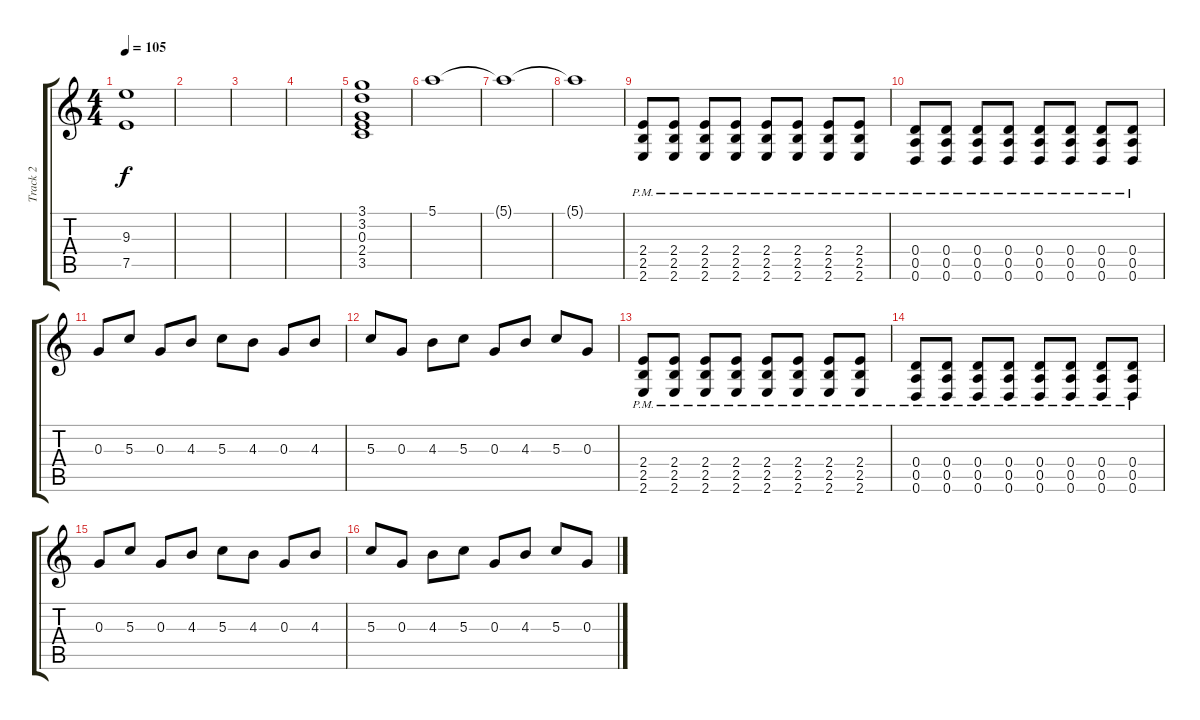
\track ("Track 2" "Track 2") {instrument electricguitarclean}
\staff {score tabs}
\tuning (E4 B3 G3 D3 A2 D2) {hide}
\ts (4 4)
\tempo 105
\clef g2
\ks c
(9.3 7.5).1{dy f} |
|
|
|
(3.1 3.2 0.3 2.4 3.5).1{volume 4 instrument electricguitarclean} |
5.1.1{volume 10} |
5.1{t}.1{volume 12} |
5.1{t}.1{volume 16} |
(2.4{pm} 2.5{pm} 2.6{pm}).8{instrument distortionguitar} (2.4{pm} 2.5{pm} 2.6{pm}).8 (2.4{pm} 2.5{pm} 2.6{pm}).8 (2.4{pm} 2.5{pm} 2.6{pm}).8 (2.4{pm} 2.5{pm} 2.6{pm}).8 (2.4{pm} 2.5{pm} 2.6{pm}).8 (2.4{pm} 2.5{pm} 2.6{pm}).8 (2.4{pm} 2.5{pm} 2.6{pm}).8 |
(0.4{pm} 0.5{pm} 0.6{pm}).8 (0.4{pm} 0.5{pm} 0.6{pm}).8 (0.4{pm} 0.5{pm} 0.6{pm}).8 (0.4{pm} 0.5{pm} 0.6{pm}).8 (0.4{pm} 0.5{pm} 0.6{pm}).8 (0.4{pm} 0.5{pm} 0.6{pm}).8 (0.4{pm} 0.5{pm} 0.6{pm}).8 (0.4{pm} 0.5{pm} 0.6{pm}).8 |
0.3.8 5.3.8 0.3.8 4.3.8 5.3.8 4.3.8 0.3.8 4.3.8 |
5.3.8 0.3.8 4.3.8 5.3.8 0.3.8 4.3.8 5.3.8 0.3.8 |
(2.4{pm} 2.5{pm} 2.6{pm}).8 (2.4{pm} 2.5{pm} 2.6{pm}).8 (2.4{pm} 2.5{pm} 2.6{pm}).8 (2.4{pm} 2.5{pm} 2.6{pm}).8 (2.4{pm} 2.5{pm} 2.6{pm}).8 (2.4{pm} 2.5{pm} 2.6{pm}).8 (2.4{pm} 2.5{pm} 2.6{pm}).8 (2.4{pm} 2.5{pm} 2.6{pm}).8 |
(0.4{pm} 0.5{pm} 0.6{pm}).8 (0.4{pm} 0.5{pm} 0.6{pm}).8 (0.4{pm} 0.5{pm} 0.6{pm}).8 (0.4{pm} 0.5{pm} 0.6{pm}).8 (0.4{pm} 0.5{pm} 0.6{pm}).8 (0.4{pm} 0.5{pm} 0.6{pm}).8 (0.4{pm} 0.5{pm} 0.6{pm}).8 (0.4{pm} 0.5{pm} 0.6{pm}).8 |
0.3.8 5.3.8 0.3.8 4.3.8 5.3.8 4.3.8 0.3.8 4.3.8 |
5.3.8 0.3.8 4.3.8 5.3.8 0.3.8 4.3.8 5.3.8 0.3.8
